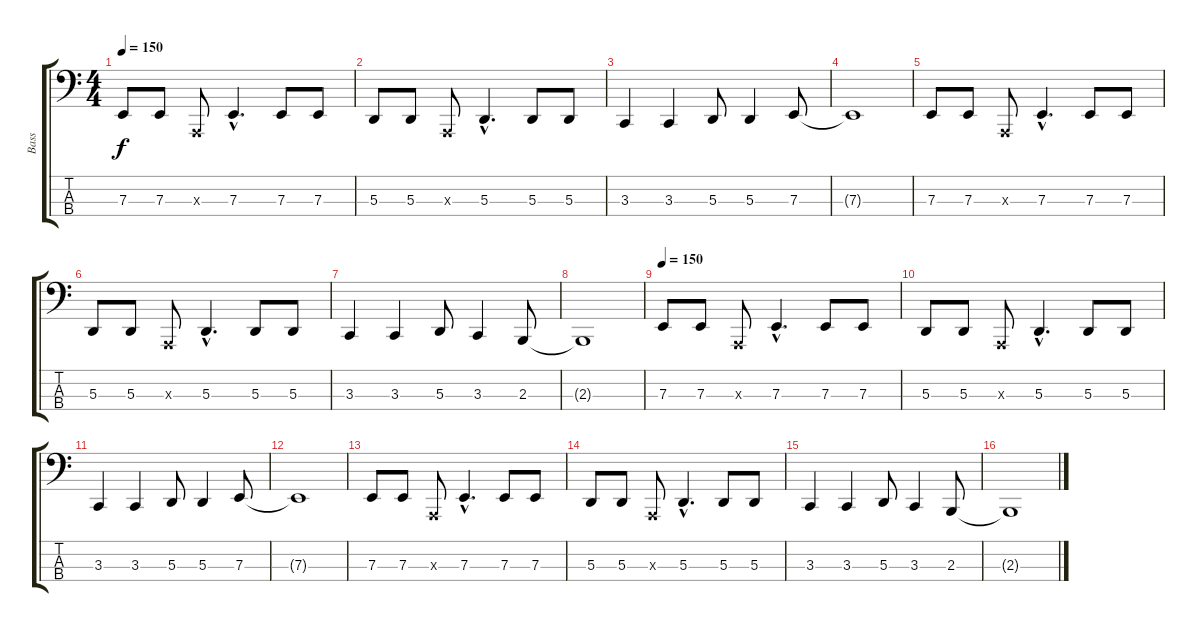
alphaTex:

\track ("Bass" "Bass") {instrument lead8bassandlead}
\staff {score tabs}
\tuning (G2 D2 A1 E1) {hide}
\ts (4 4)
\tempo 150
\clef f4
\ks c
7.3.8{dy f} 7.3.8 0.3{x}.8 7.3{hac}.4{d} 7.3.8 7.3.8 |
5.3.8 5.3.8 0.3{x}.8 5.3{hac}.4{d} 5.3.8 5.3.8 |
3.3.4 3.3.4 5.3.8 5.3.4 7.3.8 |
7.3{t}.1 |
7.3.8 7.3.8 0.3{x}.8 7.3{hac}.4{d} 7.3.8 7.3.8 |
5.3.8 5.3.8 0.3{x}.8 5.3{hac}.4{d} 5.3.8 5.3.8 |
3.3.4 3.3.4 5.3.8 3.3.4 2.3.8 |
2.3{t}.1 |
\tempo 150
7.3.8 7.3.8 0.3{x}.8 7.3{hac}.4{d} 7.3.8 7.3.8 |
5.3.8 5.3.8 0.3{x}.8 5.3{hac}.4{d} 5.3.8 5.3.8 |
3.3.4 3.3.4 5.3.8 5.3.4 7.3.8 |
7.3{t}.1 |
7.3.8 7.3.8 0.3{x}.8 7.3{hac}.4{d} 7.3.8 7.3.8 |
5.3.8 5.3.8 0.3{x}.8 5.3{hac}.4{d} 5.3.8 5.3.8 |
3.3.4 3.3.4 5.3.8 3.3.4 2.3.8 |
2.3{t}.1
